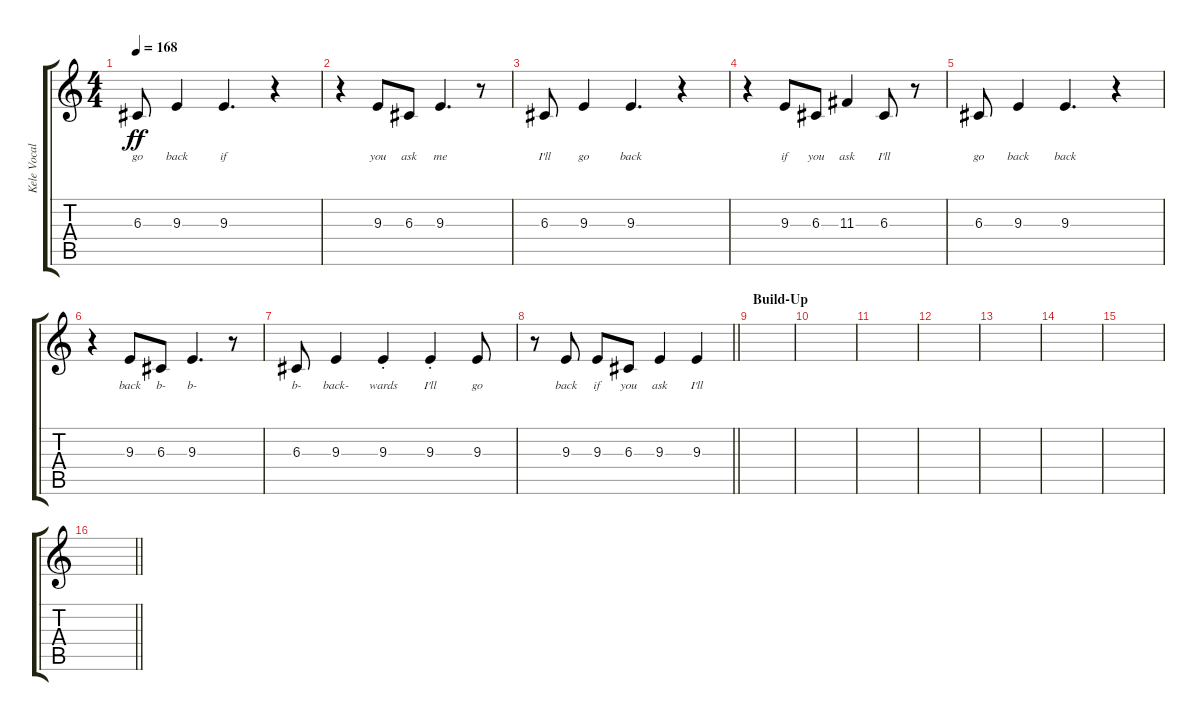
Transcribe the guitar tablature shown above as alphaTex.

\track ("Kele Vocals" "Kele Vocal") {instrument altosax}
\staff {score tabs}
\tuning (E4 B3 G3 D3 A2 E2) {hide}
\ts (4 4)
\tempo 168
\clef g2
\ks c
6.3.8{lyrics (0 "go") lyrics (1 "") lyrics (2 "") lyrics (3 "") lyrics (4 "") dy ff} 9.3.4{lyrics (0 "back") lyrics (1 "") lyrics (2 "") lyrics (3 "") lyrics (4 "")} 9.3.4{d lyrics (0 "if") lyrics (1 "") lyrics (2 "") lyrics (3 "") lyrics (4 "")} r.4 |
r.4 9.3.8{lyrics (0 "you") lyrics (1 "") lyrics (2 "") lyrics (3 "") lyrics (4 "")} 6.3.8{lyrics (0 "ask") lyrics (1 "") lyrics (2 "") lyrics (3 "") lyrics (4 "")} 9.3.4{d lyrics (0 "me") lyrics (1 "") lyrics (2 "") lyrics (3 "") lyrics (4 "")} r.8 |
6.3.8{lyrics (0 "I'll") lyrics (1 "") lyrics (2 "") lyrics (3 "") lyrics (4 "")} 9.3.4{lyrics (0 "go") lyrics (1 "") lyrics (2 "") lyrics (3 "") lyrics (4 "")} 9.3.4{d lyrics (0 "back") lyrics (1 "") lyrics (2 "") lyrics (3 "") lyrics (4 "")} r.4 |
r.4 9.3.8{lyrics (0 "if") lyrics (1 "") lyrics (2 "") lyrics (3 "") lyrics (4 "")} 6.3.8{lyrics (0 "you") lyrics (1 "") lyrics (2 "") lyrics (3 "") lyrics (4 "")} 11.3.4{lyrics (0 "ask") lyrics (1 "") lyrics (2 "") lyrics (3 "") lyrics (4 "")} 6.3.8{lyrics (0 "I'll") lyrics (1 "") lyrics (2 "") lyrics (3 "") lyrics (4 "")} r.8 |
6.3.8{lyrics (0 "go") lyrics (1 "") lyrics (2 "") lyrics (3 "") lyrics (4 "")} 9.3.4{lyrics (0 "back") lyrics (1 "") lyrics (2 "") lyrics (3 "") lyrics (4 "")} 9.3.4{d lyrics (0 "back") lyrics (1 "") lyrics (2 "") lyrics (3 "") lyrics (4 "")} r.4 |
r.4 9.3.8{lyrics (0 "back") lyrics (1 "") lyrics (2 "") lyrics (3 "") lyrics (4 "")} 6.3.8{lyrics (0 "b-") lyrics (1 "") lyrics (2 "") lyrics (3 "") lyrics (4 "")} 9.3.4{d lyrics (0 "b-") lyrics (1 "") lyrics (2 "") lyrics (3 "") lyrics (4 "")} r.8 |
6.3.8{lyrics (0 "b-") lyrics (1 "") lyrics (2 "") lyrics (3 "") lyrics (4 "")} 9.3.4{lyrics (0 "back-") lyrics (1 "") lyrics (2 "") lyrics (3 "") lyrics (4 "")} 9.3{st}.4{lyrics (0 "wards") lyrics (1 "") lyrics (2 "") lyrics (3 "") lyrics (4 "")} 9.3{st}.4{lyrics (0 "I'll") lyrics (1 "") lyrics (2 "") lyrics (3 "") lyrics (4 "")} 9.3.8{lyrics (0 "go") lyrics (1 "") lyrics (2 "") lyrics (3 "") lyrics (4 "")} |
\barLineRight lightlight
r.8 9.3.8{lyrics (0 "back") lyrics (1 "") lyrics (2 "") lyrics (3 "") lyrics (4 "")} 9.3.8{lyrics (0 "if") lyrics (1 "") lyrics (2 "") lyrics (3 "") lyrics (4 "")} 6.3.8{lyrics (0 "you") lyrics (1 "") lyrics (2 "") lyrics (3 "") lyrics (4 "")} 9.3.4{lyrics (0 "ask") lyrics (1 "") lyrics (2 "") lyrics (3 "") lyrics (4 "")} 9.3.4{lyrics (0 "I'll") lyrics (1 "") lyrics (2 "") lyrics (3 "") lyrics (4 "")} |
\section ("" "Build-Up")
|
|
|
|
|
|
|
\barLineRight lightlight
